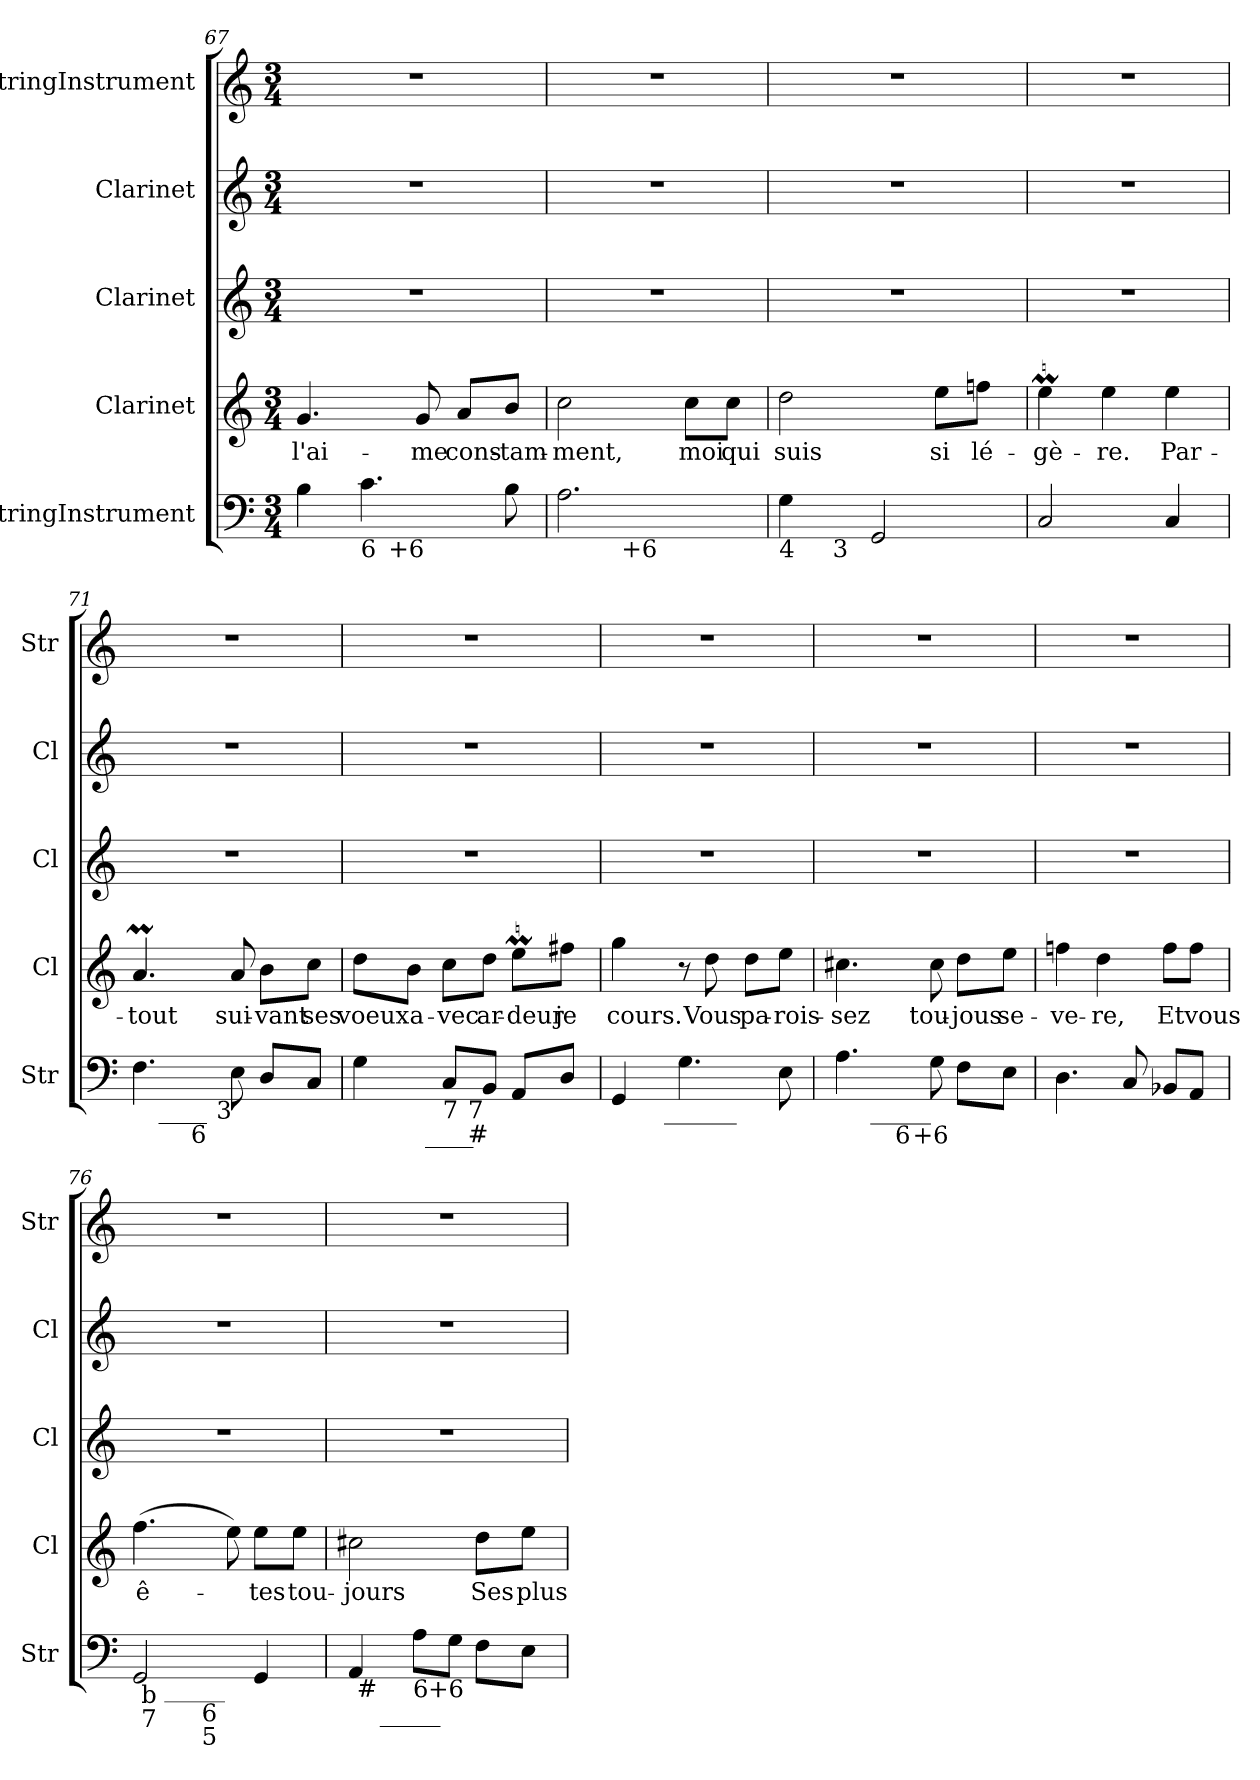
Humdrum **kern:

**kern	**kern	**text	**kern	**kern	**kern
*part5	*part4	*part4	*part3	*part2	*part1
*staff5	*staff4	*staff4	*staff3	*staff2	*staff1
*I"StringInstrument	*I"Clarinet	*	*I"Clarinet	*I"Clarinet	*I"StringInstrument
*I'Str	*I'Cl	*	*I'Cl	*I'Cl	*I'Str
*clefF4	*clefG2	*	*clefG2	*clefG2	*clefG2
*	*ITrd1c2	*	*ITrd1c2	*ITrd1c2	*
*k[]	*k[b-e-]	*	*k[b-e-]	*k[b-e-]	*k[]
*C:	*B-:	*	*B-:	*B-:	*C:
*M3/4	*M3/4	*	*M3/4	*M3/4	*M3/4
=67	=67	=67	=67	=67	=67
!LO:TX:b:t=6	!	!	!	!	!
*^	*	*	*	*	*
4B\	4ryy	4.f/	l'ai-	2.r	2.r	2.r
!LO:TX:b:t=6	!	!	!	!	!	!
4.c\	16ryy	.	.	.	.	.
!	!LO:TX:b:t=+6	!	!	!	!	!
.	4..ryy	.	.	.	.	.
.	.	8f/	-me	.	.	.
.	.	8g/L	cons-	.	.	.
8B\	.	8a/J	-tam-	.	.	.
=68	=68	=68	=68	=68	=68	=68
2.A\	4ryy	2b-\	-ment,	2.r	2.r	2.r
!	!LO:TX:b:t=+6	!	!	!	!	!
.	2ryy	.	.	.	.	.
.	.	8b-\L	moi	.	.	.
.	.	8b-\J	qui	.	.	.
=69	=69	=69	=69	=69	=69	=69
!LO:TX:b:t=4	!	!	!	!	!	!
4G\	8ryy	2cc\	suis	2.r	2.r	2.r
.	64ryy	.	.	.	.	.
!	!LO:TX:b:t=3	!	!	!	!	!
.	2ryy	.	.	.	.	.
2GG/	.	.	.	.	.	.
.	.	8dd\L	si	.	.	.
.	.	8ee-X\J	lé-	.	.	.
.	16..ryy	.	.	.	.	.
*v	*v	*	*	*	*	*
!!LO:LB:g=z
=70	=70	=70	=70	=70	=70
2C/	4ddM\	-gè-	2.r	2.r	2.r
.	4dd\	-re.	.	.	.
4C/	4dd\	Par-	.	.	.
=71	=71	=71	=71	=71	=71
*^	*	*	*	*	*
*	*^	*	*	*	*	*
*	*	*^	*	*	*	*	*
4.F\	16ryy	4ryy	4ryy	4.gM/	-tout	2.r	2.r	2.r
.	64ryy	.	.	.	.	.	.	.
!	!LO:TX:b:t=____	!	!	!	!	!	!	!
.	2ryy	.	.	.	.	.	.	.
!	!	!LO:TX:b:t=6	!	!	!	!	!	!
.	.	2ryy	16ryy	.	.	.	.	.
.	.	.	64ryy	.	.	.	.	.
!	!	!	!LO:TX:b:t=3	!	!	!	!	!
.	.	.	4ryy	.	.	.	.	.
8E\	.	.	.	8g/	sui-	.	.	.
8D/L	.	.	.	8a\L	-vant	.	.	.
.	8ryy	.	8ryy	.	.	.	.	.
8C/J	.	.	.	8b-\J	ses	.	.	.
.	32.ryy	.	32.ryy	.	.	.	.	.
*	*	*v	*v	*	*	*	*	*
=72	=72	=72	=72	=72	=72	=72	=72
4G\	8.ryy	4ryy	8cc\L	voeux	2.r	2.r	2.r
.	.	.	8a\J	a-	.	.	.
!	!LO:TX:b:t=____	!	!	!	!	!	!
.	2ryy	.	.	.	.	.	.
!LO:TX:b:t=7	!	!	!	!	!	!	!
8C/L	.	16ryy	8b-\L	-vec	.	.	.
.	.	64ryy	.	.	.	.	.
!	!	!LO:TX:b:t=7	!	!	!	!	!
!	!	!LO:TX:b:t=#	!	!	!	!	!
.	.	4ryy	.	.	.	.	.
8BB/J	.	.	8cc\J	ar-	.	.	.
8AA/L	.	.	8ddM\L	-deur	.	.	.
.	.	8ryy	.	.	.	.	.
8D/J	.	.	8een\J	je	.	.	.
.	16ryy	.	.	.	.	.	.
.	.	32.ryy	.	.	.	.	.
*	*v	*v	*	*	*	*	*
=73	=73	=73	=73	=73	=73	=73
4GG/	8ryy	4ff\	cours.	2.r	2.r	2.r
.	16ryy	.	.	.	.	.
.	64ryy	.	.	.	.	.
!	!LO:TX:b:t=______	!	!	!	!	!
.	2ryy	.	.	.	.	.
4.G\	.	8r	.	.	.	.
.	.	8cc\	Vous	.	.	.
.	.	8cc\L	pa-	.	.	.
8E\	.	8dd\J	-rois-	.	.	.
.	32.ryy	.	.	.	.	.
=74	=74	=74	=74	=74	=74	=74
!LO:TX:b:t=#	!	!	!	!	!	!
*^	*^	*	*	*	*	*
4.A\	8ryy	4ryy	4ryy	4.bn\	-sez	2.r	2.r	2.r
.	64ryy	.	.	.	.	.	.	.
!	!LO:TX:b:t=_____	!	!	!	!	!	!	!
.	2ryy	.	.	.	.	.	.	.
!	!	!LO:TX:b:t=6	!	!	!	!	!	!
.	.	2ryy	16ryy	.	.	.	.	.
!	!	!	!LO:TX:b:t=+6	!	!	!	!	!
.	.	.	4..ryy	.	.	.	.	.
8G\	.	.	.	8b\	tou-	.	.	.
8F\L	.	.	.	8cc\L	-jous	.	.	.
8E\J	.	.	.	8dd\J	se-	.	.	.
.	16..ryy	.	.	.	.	.	.	.
*v	*v	*v	*v	*	*	*	*	*
!!LO:LB:g=z
=75	=75	=75	=75	=75	=75
4.D\	4ee-X\	-ve-	2.r	2.r	2.r
.	4cc\	-re,	.	.	.
8C/	.	.	.	.	.
8BB-X/L	8ee-\L	Et	.	.	.
8AA/J	8ee-\J	vous	.	.	.
=76	=76	=76	=76	=76	=76
*^	*	*	*	*	*
*	*^	*	*	*	*	*
*	*	*^	*	*	*	*	*
2GG/	64ryy	16..ryy	4ryy	(>4.ee-\	ê-	2.r	2.r	2.r
!	!LO:TX:b:t=b	!	!	!	!	!	!	!
!	!LO:TX:b:t=7	!	!	!	!	!	!	!
.	2ryy	.	.	.	.	.	.	.
!	!	!LO:TX:b:t=_____	!	!	!	!	!	!
.	.	2ryy	.	.	.	.	.	.
.	.	.	64ryy	.	.	.	.	.
!	!	!	!LO:TX:b:t=6\n5	!	!	!	!	!
.	.	.	4ryy	.	.	.	.	.
.	.	.	.	8dd\)	.	.	.	.
4GG/	.	.	.	8dd\L	-tes	.	.	.
.	8...ryy	.	8...ryy	.	.	.	.	.
.	.	8ryy	.	.	.	.	.	.
.	.	.	.	8dd\J	tou-	.	.	.
.	.	64ryy	.	.	.	.	.	.
=77	=77	=77	=77	=77	=77	=77	=77	=77
4AA/	64ryy	16ryy	4ryy	2bn\	-jours	2.r	2.r	2.r
!	!LO:TX:b:t=#	!	!	!	!	!	!	!
.	2ryy	.	.	.	.	.	.	.
.	.	64ryy	.	.	.	.	.	.
!	!	!LO:TX:b:t=_____	!	!	!	!	!	!
.	.	2ryy	.	.	.	.	.	.
!LO:TX:b:t=6	!	!	!	!	!	!	!	!
8A\L	.	.	32.ryy	.	.	.	.	.
!	!	!	!LO:TX:b:t=+6	!	!	!	!	!
.	.	.	4ryy	.	.	.	.	.
8G\J	.	.	.	.	.	.	.	.
8F\L	.	.	.	8cc\L	Ses	.	.	.
.	8...ryy	.	.	.	.	.	.	.
.	.	.	8ryy	.	.	.	.	.
.	.	8ryy	.	.	.	.	.	.
8E\J	.	.	.	8dd\J	plus	.	.	.
.	.	.	16ryy	.	.	.	.	.
.	.	32.ryy	.	.	.	.	.	.
.	.	.	64ryy	.	.	.	.	.
*v	*v	*v	*v	*	*	*	*	*
=	=	=	=	=	=
*-	*-	*-	*-	*-	*-
